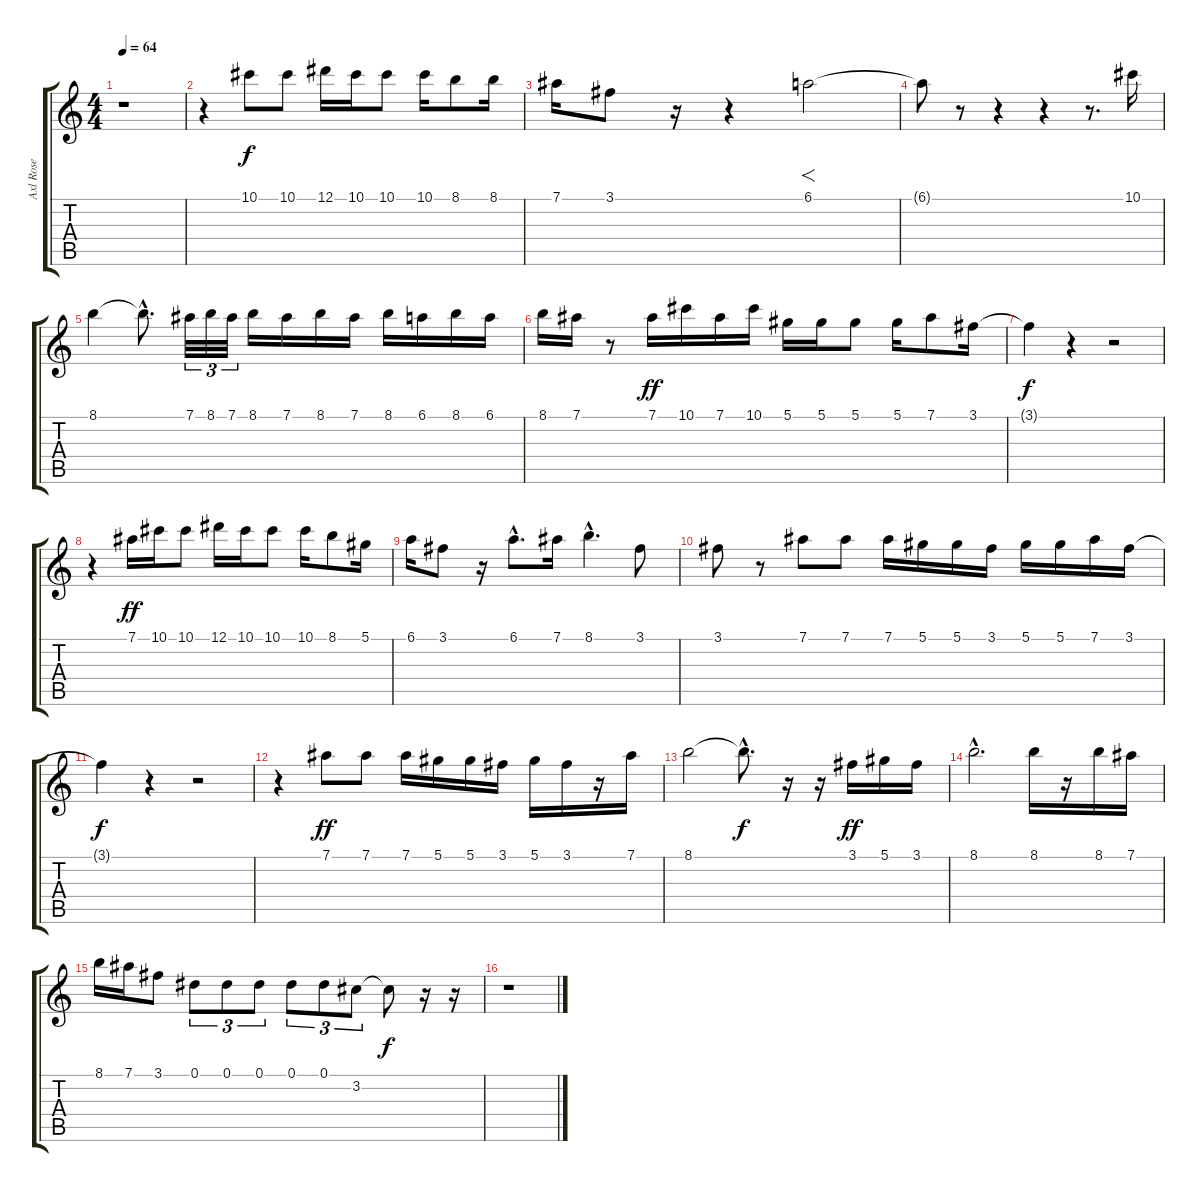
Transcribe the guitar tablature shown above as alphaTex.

\track ("Axl Rose" "Axl Rose") {instrument acousticguitarnylon}
\staff {score tabs}
\tuning (Eb4 Bb3 Gb3 Db3 Ab2 Eb2) {hide}
\ts (4 4)
\tempo 64
\clef g2
\ks c
r.1{dy f} |
r.4 10.1.8 10.1.8 12.1.16 10.1.16 10.1.8 10.1.16 8.1.8 8.1.16 |
7.1.16 3.1.8 r.16 r.4 6.1.2{f} |
6.1{t}.8 r.8 r.4 r.4 r.8{d} 10.1.16 |
8.1.4 8.1{hac t}.8{d} 7.1.32{tu (3 2)} 8.1.32{tu (3 2)} 7.1.32{tu (3 2)} 8.1.16 7.1.16 8.1.16 7.1.16 8.1.16 6.1.16 8.1.16 6.1.16 |
8.1.16 7.1.16 r.8 7.1.16{dy ff} 10.1.16 7.1.16 10.1.16 5.1.16 5.1.16 5.1.8 5.1.16 7.1.8 3.1.16 |
3.1{t}.4{dy f} r.4 r.2 |
r.4 7.1.16{dy ff} 10.1.16 10.1.8 12.1.16 10.1.16 10.1.8 10.1.16 8.1.8 5.1.16 |
6.1.16 3.1.8 r.16 6.1{hac}.8{d} 7.1.16 8.1{hac}.4{d} 3.1.8 |
3.1.8 r.8 7.1.8 7.1.8 7.1.16 5.1.16 5.1.16 3.1.16 5.1.16 5.1.16 7.1.16 3.1.16 |
3.1{t}.4{dy f} r.4 r.2 |
r.4 7.1.8{dy ff} 7.1.8 7.1.16 5.1.16 5.1.16 3.1.16 5.1.16 3.1.16 r.16 7.1.16 |
8.1.2 8.1{hac t}.8{d dy f} r.16 r.16 3.1.16{dy ff} 5.1.16 3.1.16 |
8.1{hac}.2{d} 8.1.16 r.16 8.1.16 7.1.16 |
8.1.16 7.1.16 3.1.8 0.1.8{tu (3 2)} 0.1.8{tu (3 2)} 0.1.8{tu (3 2)} 0.1.8{tu (3 2)} 0.1.8{tu (3 2)} 3.2.8{tu (3 2)} 3.2{t}.8{dy f} r.16 r.16 |
r.1
